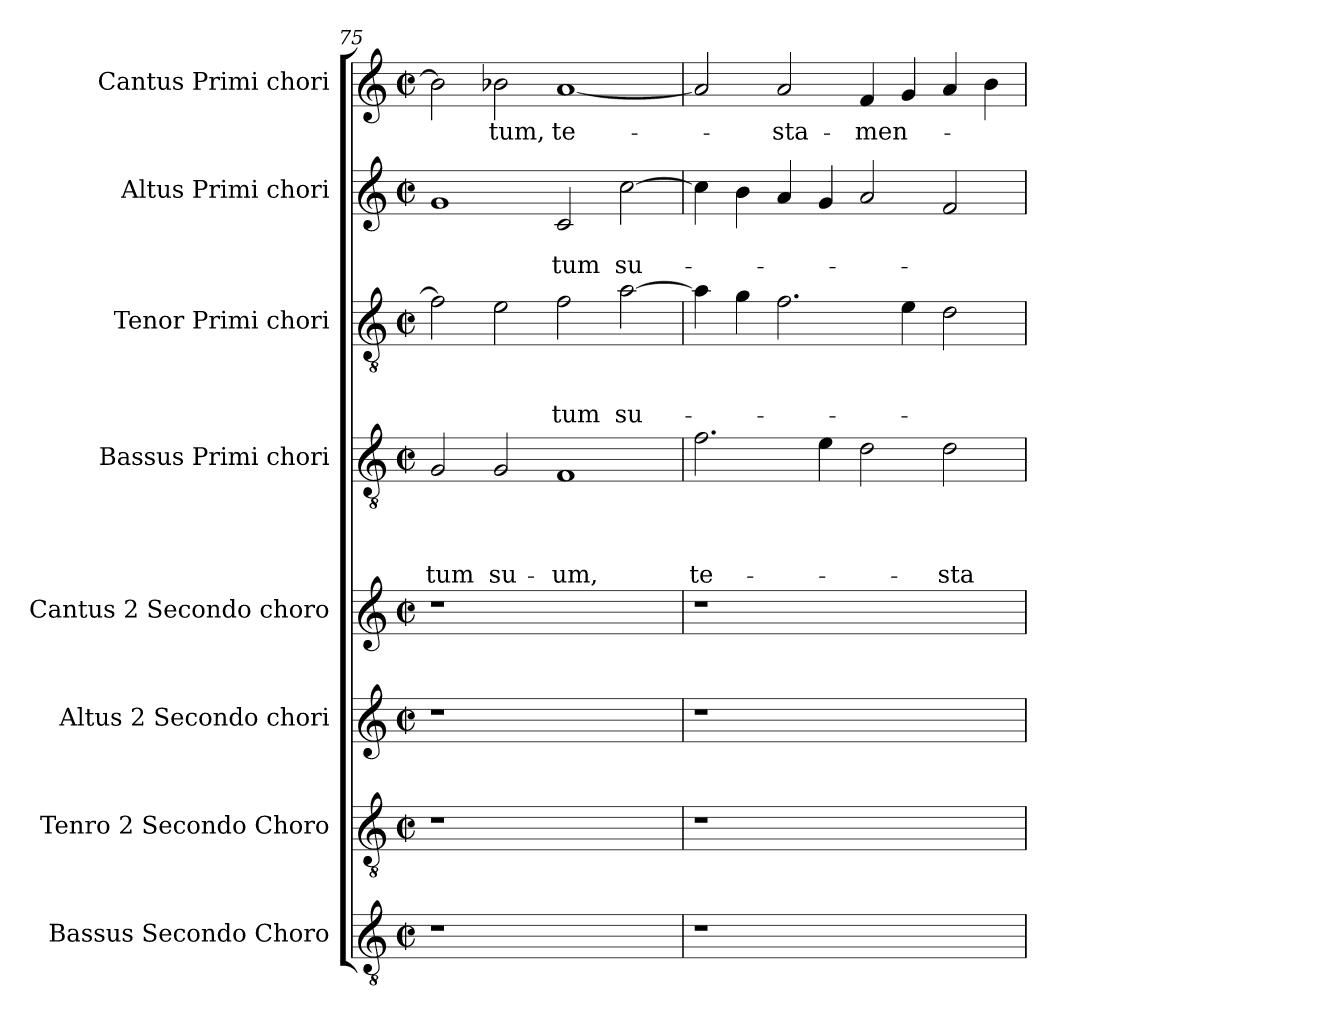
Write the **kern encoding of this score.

**kern	**kern	**kern	**kern	**kern	**text	**text	**text	**text	**kern	**text	**text	**text	**kern	**text	**text	**kern	**text
*part8	*part7	*part6	*part5	*part4	*part4	*part4	*part4	*part4	*part3	*part3	*part3	*part3	*part2	*part2	*part2	*part1	*part1
*staff8	*staff7	*staff6	*staff5	*staff4	*staff4	*staff4	*staff4	*staff4	*staff3	*staff3	*staff3	*staff3	*staff2	*staff2	*staff2	*staff1	*staff1
*I"Bassus Secondo Choro	*I"Tenro 2 Secondo Choro	*I"Altus 2 Secondo chori	*I"Cantus 2 Secondo choro	*I"Bassus Primi chori	*	*	*	*	*I"Tenor Primi chori	*	*	*	*I"Altus Primi chori	*	*	*I"Cantus Primi chori	*
*I'Ch	*I'Ch	*I'Ch	*I'Ch	*I'Ch	*	*	*	*	*I'Ch	*	*	*	*I'Ch	*	*	*I'Ch	*
!!LO:LB:g=z
*clefGv2	*clefGv2	*clefG2	*clefG2	*clefGv2	*	*	*	*	*clefGv2	*	*	*	*clefG2	*	*	*clefG2	*
*k[]	*k[]	*k[]	*k[]	*k[]	*	*	*	*	*k[]	*	*	*	*k[]	*	*	*k[]	*
*C:	*C:	*C:	*C:	*C:	*	*	*	*	*C:	*	*	*	*C:	*	*	*C:	*
*M2/2	*M2/2	*M2/2	*M2/2	*M2/2	*	*	*	*	*M2/2	*	*	*	*M2/2	*	*	*M2/2	*
*met(c|)	*met(c|)	*met(c|)	*met(c|)	*met(c|)	*	*	*	*	*met(c|)	*	*	*	*met(c|)	*	*	*met(c|)	*
=75	=75	=75	=75	=75	=75	=75	=75	=75	=75	=75	=75	=75	=75	=75	=75	=75	=75
!	!	!	!	!	!	!	!	!LO:LY:b	!	!	!	!	!	!	!	!	!
1r	1r	1r	1r	2G/	.	.	.	-tum	2f\]	.	.	.	1g	.	.	2b-\]	.
!	!	!	!	!	!	!	!	!LO:LY:b	!	!	!	!	!	!	!	!	!LO:LY:b
.	.	.	.	2G/	.	.	.	su-	2e\	.	.	.	.	.	.	2b-X\	-tum,
!	!	!	!	!	!	!	!	!LO:LY:b:rj	!	!	!	!LO:LY:b	!	!	!LO:LY:b	!	!LO:LY:b
1ryy	1ryy	1ryy	1ryy	1F	.	.	.	-um,	2f\	.	.	-tum	2c/	.	-tum	[<1a	te-
!	!	!	!	!	!	!	!	!	!	!	!	!LO:LY:b	!	!	!LO:LY:b	!	!
.	.	.	.	.	.	.	.	.	[>2a\	.	.	su-	[>2cc\	.	su-	.	.
=76	=76	=76	=76	=76	=76	=76	=76	=76	=76	=76	=76	=76	=76	=76	=76	=76	=76
!	!	!	!	!	!	!	!	!LO:LY:b	!	!	!	!	!	!	!	!	!
1r	1r	1r	1r	2.f\	.	.	.	te-	4a\]	.	.	.	4cc\]	.	.	2a/]	.
.	.	.	.	.	.	.	.	.	4g\	.	.	.	4b\	.	.	.	.
!	!	!	!	!	!	!	!	!	!	!	!	!	!	!	!	!	!LO:LY:b
.	.	.	.	.	.	.	.	.	2.f\	.	.	.	4a/	.	.	2a/	-sta-
.	.	.	.	4e\	.	.	.	.	.	.	.	.	4g/	.	.	.	.
!	!	!	!	!	!	!	!	!	!	!	!	!	!	!	!	!	!LO:LY:b
1ryy	1ryy	1ryy	1ryy	2d\	.	.	.	.	.	.	.	.	2a/	.	.	4f/	-men-
.	.	.	.	.	.	.	.	.	4e\	.	.	.	.	.	.	4g/	.
!	!	!	!	!	!	!	!	!LO:LY:b	!	!	!	!	!	!	!	!	!
.	.	.	.	2d\	.	.	.	-sta-	2d\	.	.	.	2f/	.	.	4a/	.
.	.	.	.	.	.	.	.	.	.	.	.	.	.	.	.	4b\	.
=	=	=	=	=	=	=	=	=	=	=	=	=	=	=	=	=	=
*-	*-	*-	*-	*-	*-	*-	*-	*-	*-	*-	*-	*-	*-	*-	*-	*-	*-
